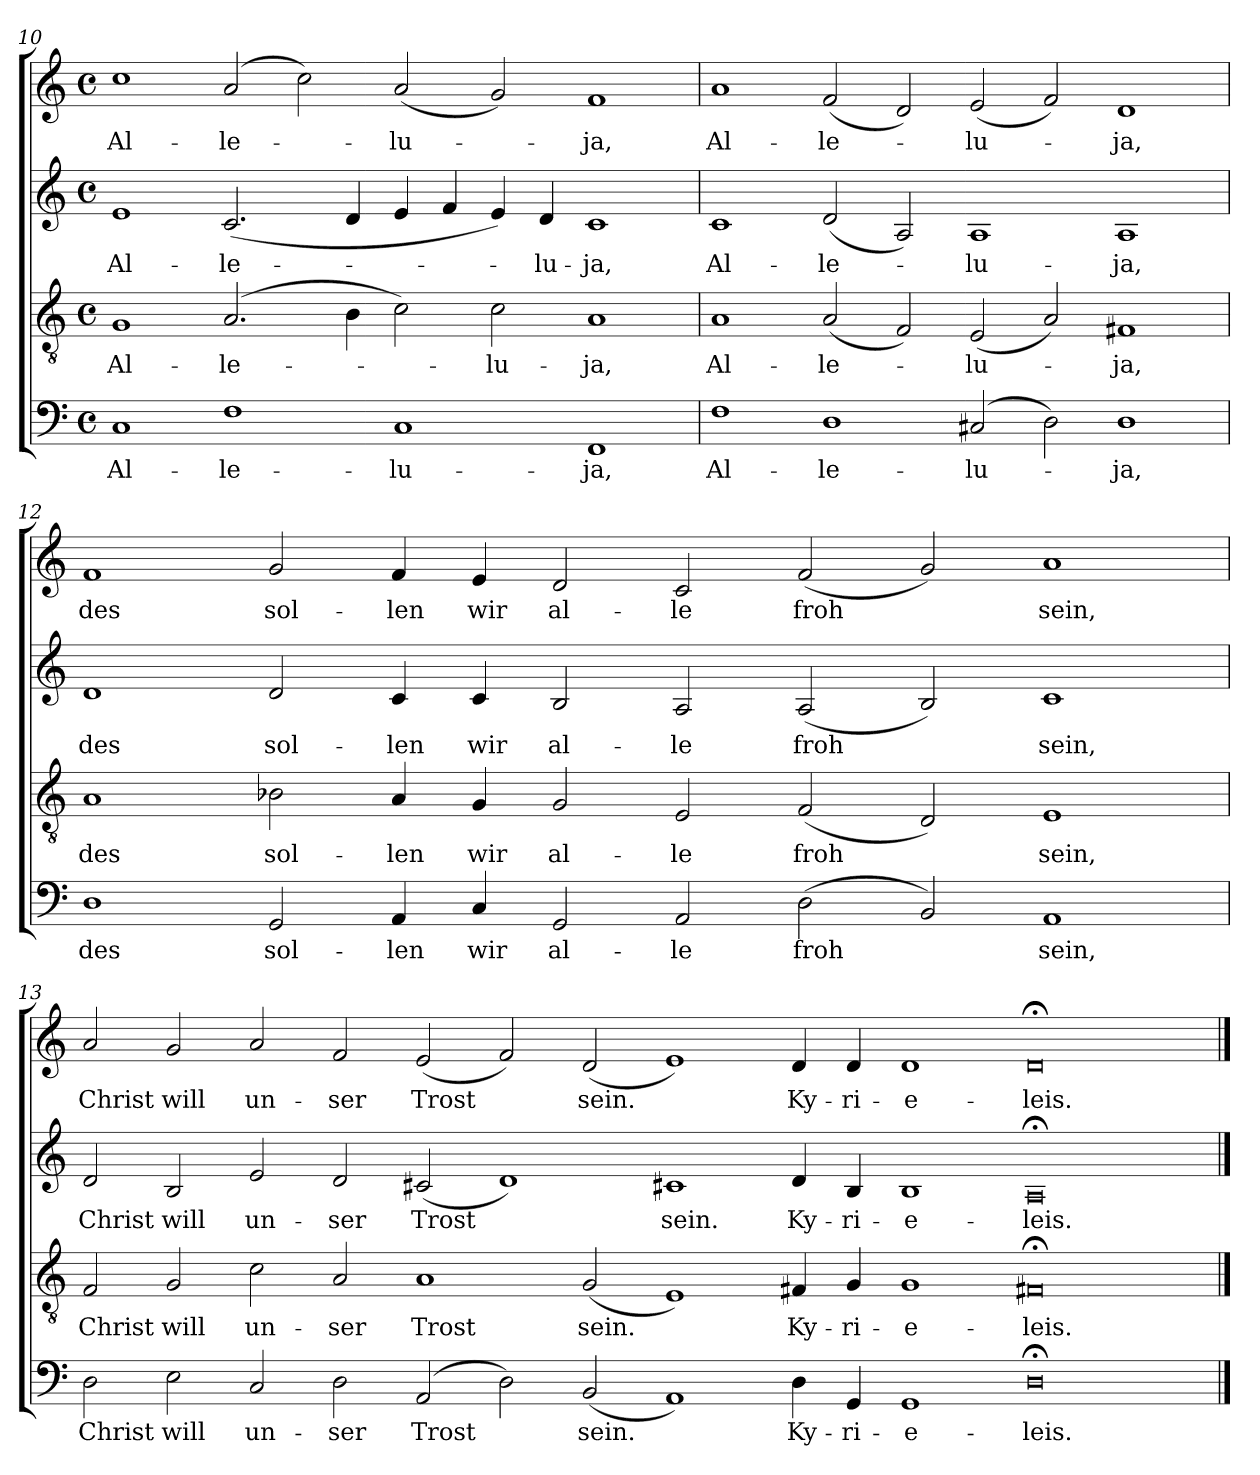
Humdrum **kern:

**kern	**text	**kern	**text	**kern	**text	**kern	**text
*part4	*part4	*part3	*part3	*part2	*part2	*part1	*part1
*staff4	*staff4	*staff3	*staff3	*staff2	*staff2	*staff1	*staff1
*clefF4	*	*clefGv2	*	*clefG2	*	*clefG2	*
*k[]	*	*k[]	*	*k[]	*	*k[]	*
*C:	*	*C:	*	*C:	*	*C:	*
*M4/4	*	*M4/4	*	*M4/4	*	*M4/4	*
*met(c)	*	*met(c)	*	*met(c)	*	*met(c)	*
=10	=10	=10	=10	=10	=10	=10	=10
1C	Al-	1G	Al-	1e	Al-	1cc	Al-
1F	-le-	(2.A/	-le-	(2.c/	-le-	(2a/	-le-
.	.	.	.	.	.	2cc\)	.
.	.	4B\	.	4d/	.	.	.
1C	-lu-	2c\)	.	4e/	.	(2a/	-lu-
.	.	.	.	4f/	.	.	.
.	.	2c\	-lu-	4e/)	.	2g/)	.
.	.	.	.	4d/	-lu-	.	.
1FF	-ja,	1A	-ja,	1c	-ja,	1f	-ja,
!!LO:PB:g=z
=11	=11	=11	=11	=11	=11	=11	=11
1F	Al-	1A	Al-	1c	Al-	1a	Al-
1D	-le-	(2A/	-le-	(2d/	-le-	(2f/	-le-
.	.	2F/)	.	2A/)	.	2d/)	.
(2C#X/	-lu-	(2E/	-lu-	1A	-lu-	(2e/	-lu-
2D\)	.	2A/)	.	.	.	2f/)	.
1D	-ja,	1F#X	-ja,	1A	-ja,	1d	-ja,
=12	=12	=12	=12	=12	=12	=12	=12
1D	des	1A	des	1d	des	1f	des
2GG/	sol-	2B-X\	sol-	2d/	sol-	2g/	sol-
4AA/	-len	4A/	-len	4c/	-len	4f/	-len
4C/	wir	4G/	wir	4c/	wir	4e/	wir
2GG/	al-	2G/	al-	2B/	al-	2d/	al-
2AA/	-le	2E/	-le	2A/	-le	2c/	-le
(2D\	froh	(2F/	froh	(2A/	froh	(2f/	froh
2BB/)	.	2D/)	.	2B/)	.	2g/)	.
1AA	sein,	1E	sein,	1c	sein,	1a	sein,
!!LO:LB:g=z
=13	=13	=13	=13	=13	=13	=13	=13
2D\	Christ	2F/	Christ	2d/	Christ	2a/	Christ
2E\	will	2G/	will	2B/	will	2g/	will
2C/	un-	2c\	un-	2e/	un-	2a/	un-
2D\	-ser	2A/	-ser	2d/	-ser	2f/	-ser
(2AA/	Trost	1A	Trost	(2c#X/	Trost	(2e/	Trost
2D\)	.	.	.	1d)	.	2f/)	.
(2BB/	sein.	(2G/	sein.	.	.	(2d/	sein.
1AA)	.	1E)	.	1c#X	sein.	1e)	.
4D\	Ky-	4F#X/	Ky-	4d/	Ky-	4d/	Ky-
4GG/	-ri-	4G/	-ri-	4B/	-ri-	4d/	-ri-
1GG	-e-	1G	-e-	1B	-e-	1d	-e-
0D;<	-leis.	0F#X;<	-leis.	0A;<	-leis.	0d;<	-leis.
==	==	==	==	==	==	==	==
*-	*-	*-	*-	*-	*-	*-	*-
